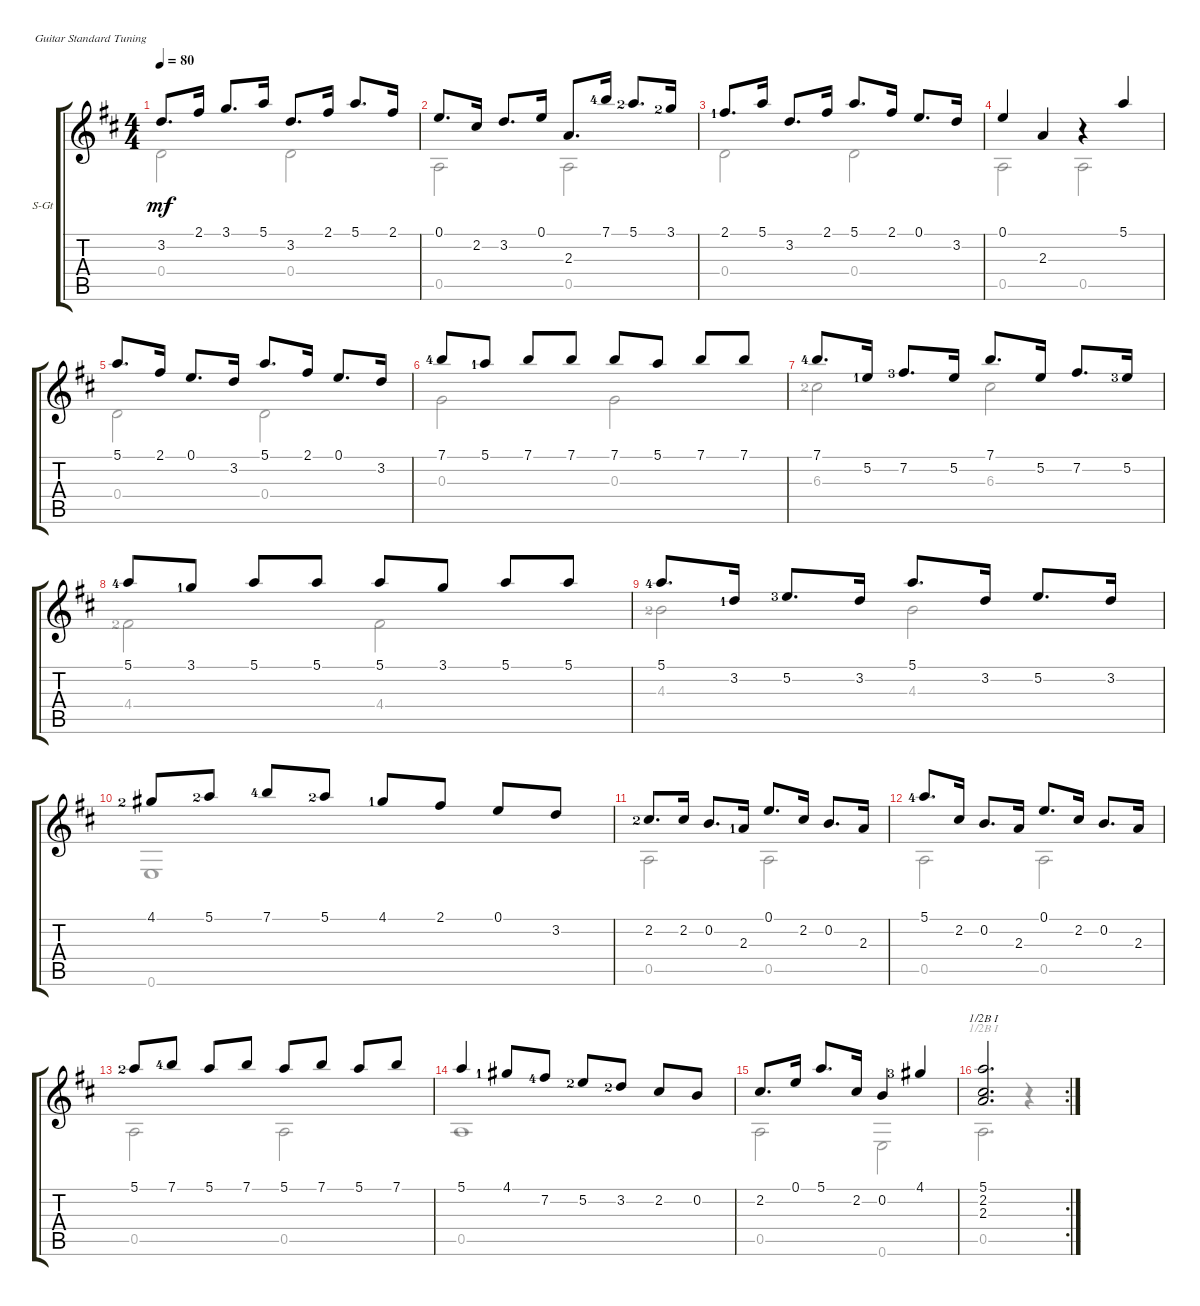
\defaultSystemsLayout 4
\bracketExtendMode groupsimilarinstruments
\firstSystemTrackNameOrientation horizontal
\otherSystemsTrackNameOrientation horizontal
\track ("Steel Guitar" "S-Gt") {instrument acousticguitarsteel}
\staff {score tabs}
\tuning (E4 B3 G3 D3 A2 E2)
\voice
\ts (4 4)
\tempo 80
\clef g2
\ks d
3.2.8{d dy mf instrument acousticguitarsteel} 2.1.16 3.1.8{d} 5.1.16 3.2.8{d} 2.1.16 5.1.8{d} 2.1.16 |
0.1.8{d} 2.2.16 3.2.8{d} 0.1.16 2.3.8{d} 7.1{lf 5}.16 5.1{lf 3}.8{d} 3.1{lf 3}.16 |
2.1{lf 2}.8{d} 5.1.16 3.2.8{d} 2.1.16 5.1.8{d} 2.1.16 0.1.8{d} 3.2.16 |
0.1.4 2.3.4 r.4 5.1.4 |
5.1.8{d} 2.1.16 0.1.8{d} 3.2.16 5.1.8{d} 2.1.16 0.1.8{d} 3.2.16 |
7.1{lf 5}.8 5.1{lf 2}.8 7.1.8 7.1.8 7.1.8 5.1.8 7.1.8 7.1.8 |
7.1{lf 5}.8{d} 5.2{lf 2}.16 7.2{lf 4}.8{d} 5.2.16 7.1.8{d} 5.2.16 7.2.8{d} 5.2{lf 4}.16 |
5.1{lf 5}.8 3.1{lf 2}.8 5.1.8 5.1.8 5.1.8 3.1.8 5.1.8 5.1.8 |
5.1{lf 5}.8{d} 3.2{lf 2}.16 5.2{lf 4}.8{d} 3.2.16 5.1.8{d} 3.2.16 5.2.8{d} 3.2.16 |
4.1{lf 3}.8 5.1{lf 3}.8 7.1{lf 5}.8 5.1{lf 3}.8 4.1{lf 2}.8 2.1.8 0.1.8 3.2.8 |
2.2{lf 3}.8{d} 2.2.16 0.2.8{d} 2.3{lf 2}.16 0.1.8{d} 2.2.16 0.2.8{d} 2.3.16 |
5.1{lf 5}.8{d} 2.2.16 0.2.8{d} 2.3.16 0.1.8{d} 2.2.16 0.2.8{d} 2.3.16 |
5.1{lf 3}.8 7.1{lf 5}.8 5.1.8 7.1.8 5.1.8 7.1.8 5.1.8 7.1.8 |
5.1.4 4.1{lf 2}.8 7.2{lf 5}.8 5.2{lf 3}.8 3.2{lf 3}.8 2.2.8 0.2.8 |
2.2.8{d} 0.1.16 5.1.8{d} 2.2.16 0.2.4 4.1{lf 4}.4 |
\rc 2
(5.1 2.2 2.3).2{d barre (1 half)}
\voice
\clef g2
\ottava regular
\simile none
\ks d
0.4.2{dy mf} 0.4.2 |
0.5.2 0.5.2 |
0.4.2 0.4.2 |
0.5.2 0.5.2 |
0.4.2 0.4.2 |
0.3.2 0.3.2 |
6.3{lf 3}.2 6.3.2 |
4.4{lf 3}.2 4.4.2 |
4.3{lf 3}.2 4.3.2 |
0.6.1 |
0.5.2 0.5.2 |
0.5.2 0.5.2 |
0.5.2 0.5.2 |
0.5.1 |
0.5.2 0.6.2 |
0.5.2{d barre (1 half)} r.4
